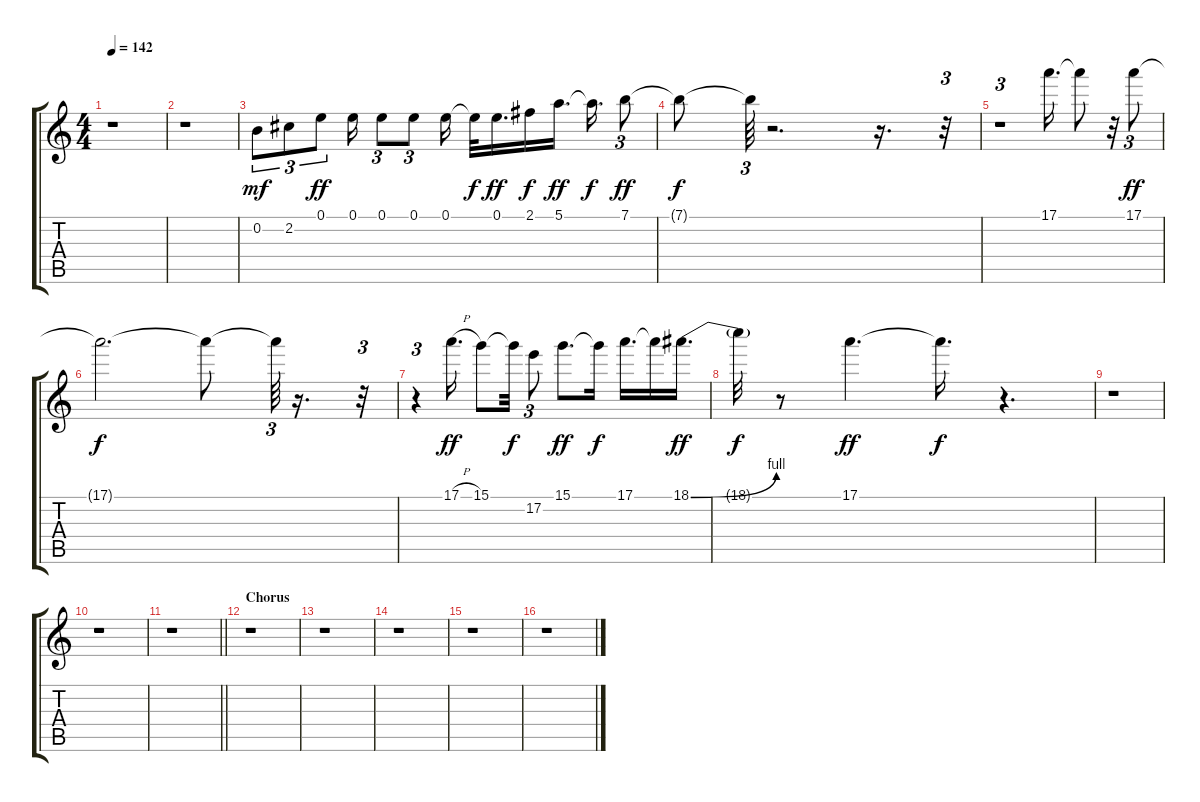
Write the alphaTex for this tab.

\track "" {instrument overdrivenguitar}
\staff {score tabs}
\tuning (E4 B3 G3 D3 A2 E2) {hide}
\ts (4 4)
\tempo 142
\clef g2
\ks c
r.1{dy f} |
r.1 |
0.2.8{tu (3 2) dy mf} 2.2.8{tu (3 2)} 0.1.8{tu (3 2) dy ff} 0.1.16 0.1.8{tu (3 2)} 0.1.8{tu (3 2)} 0.1.16 0.1{t}.32{dy f} 0.1.16{d dy ff} 2.1.16{dy f} 5.1.16{d dy ff} 5.1{t}.16{d dy f} 7.1.8{tu (3 2) dy ff} |
7.1{t}.8{dy f} 7.1{t}.64{tu (3 2)} r.2{d} r.16{d} r.32{tu (3 2)} |
r.1{tu (3 2)} 17.1.16{d} 17.1{t}.8 r.32 17.1.8{tu (3 2) dy ff} |
17.1{t}.2{d dy f} 17.1{t}.8 17.1{t}.64{tu (3 2)} r.16{d} r.32{tu (3 2)} |
r.4{tu (3 2)} 17.1{h}.16{d dy ff} 15.1.8 15.1{t}.32{dy f} 17.2.8{tu (3 2)} 15.1.8{d dy ff} 15.1{t}.16{dy f} 17.1.16{d} 17.1{t}.16 18.1{be (bend 0 0 60 4)}.16{d dy ff} |
18.1{t}.32{dy f} r.8 17.1.4{d dy ff} 17.1{t}.16{d dy f} r.4{d} |
r.1 |
r.1 |
\barLineRight lightlight
r.1 |
\section ("" "Chorus")
r.1 |
r.1 |
r.1 |
r.1 |
r.1
